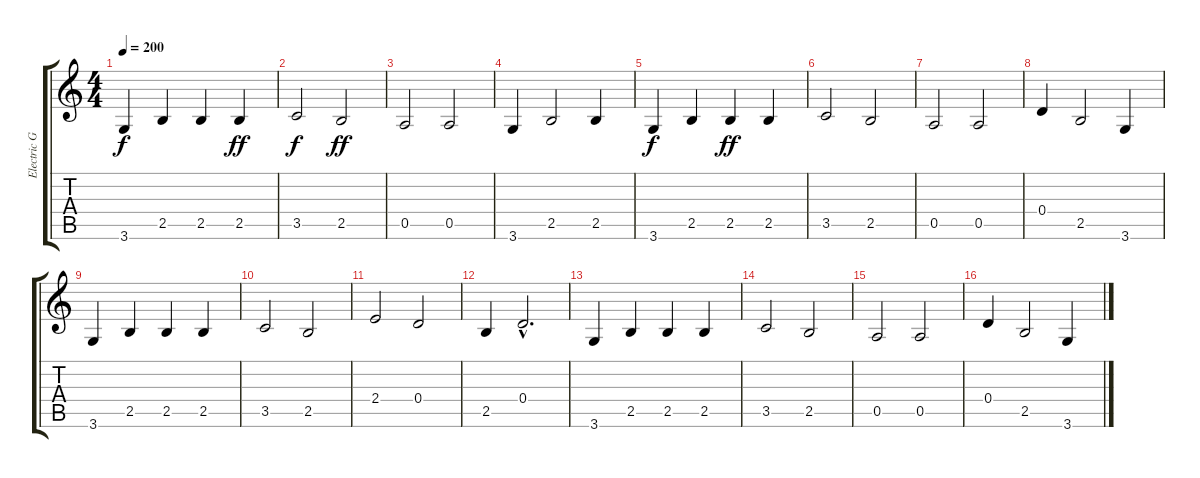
\track ("Electric Guitar (clean)" "Electric G") {instrument electricguitarclean}
\staff {score tabs}
\tuning (E4 B3 G3 D3 A2 E2) {hide}
\ts (4 4)
\tempo 200
\clef g2
\ks c
3.6.4{dy f instrument electricguitarclean} 2.5.4 2.5.4 2.5.4{dy ff} |
3.5.2{dy f} 2.5.2{dy ff} |
0.5.2 0.5.2 |
3.6.4 2.5.2 2.5.4 |
3.6.4{dy f} 2.5.4 2.5.4{dy ff} 2.5.4 |
3.5.2 2.5.2 |
0.5.2 0.5.2 |
0.4.4 2.5.2 3.6.4 |
3.6.4 2.5.4 2.5.4 2.5.4 |
3.5.2 2.5.2 |
2.4.2 0.4.2 |
2.5.4 0.4{hac}.2{d} |
3.6.4 2.5.4 2.5.4 2.5.4 |
3.5.2 2.5.2 |
0.5.2 0.5.2 |
0.4.4 2.5.2 3.6.4
